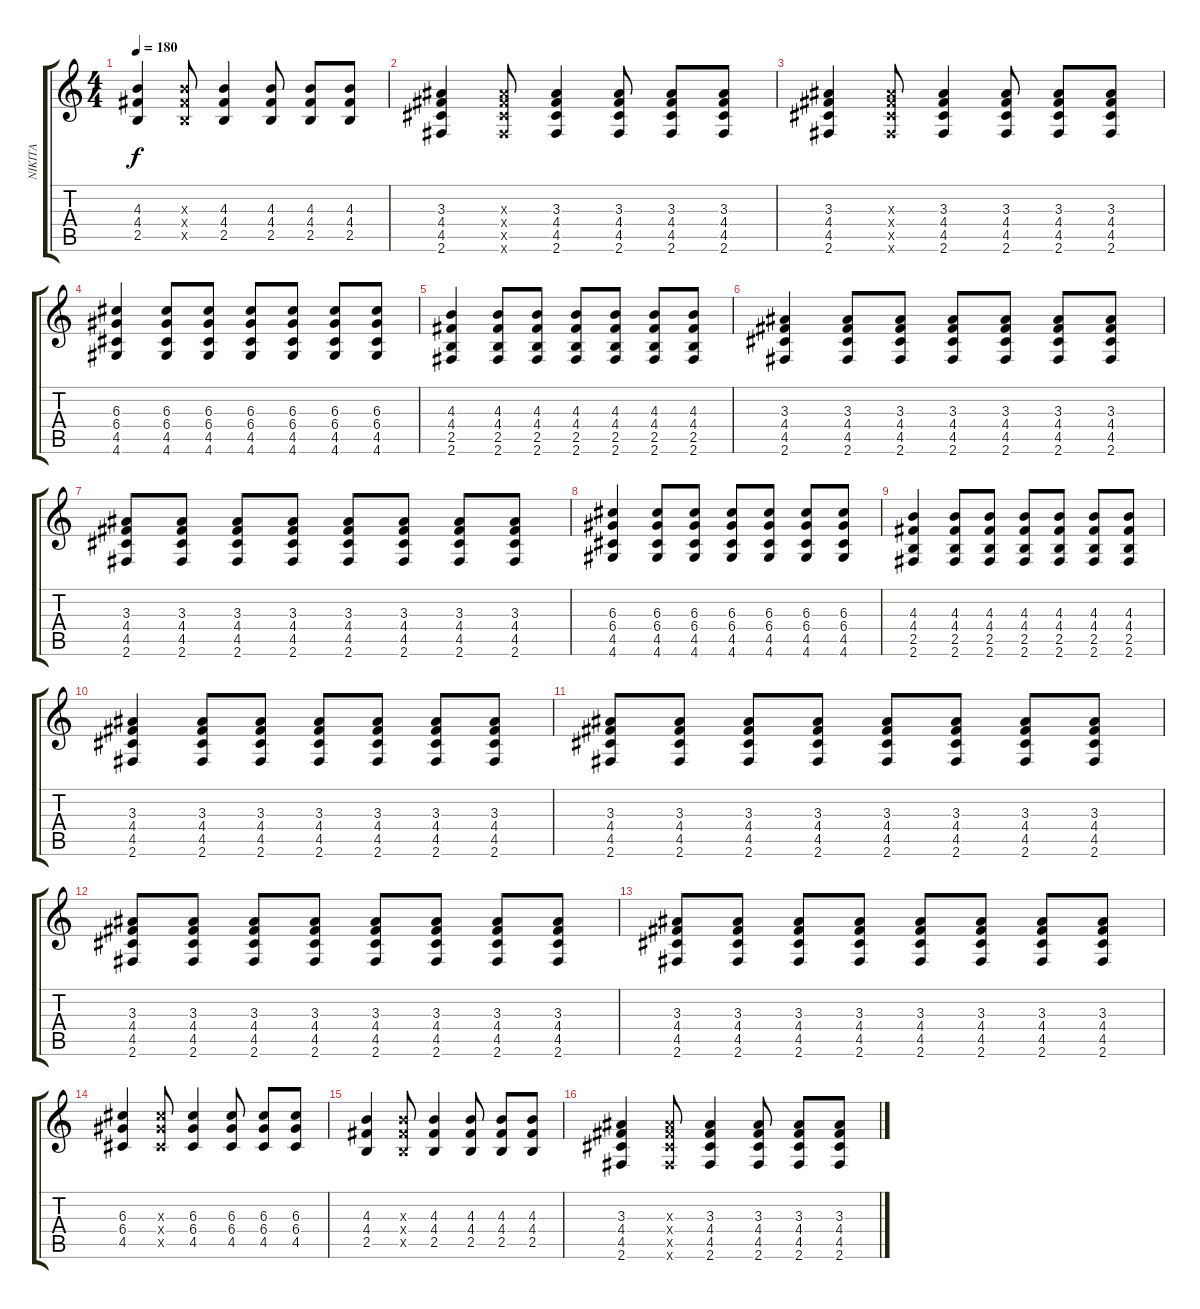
\track ("NIKITA" "NIKITA") {instrument acousticguitarsteel}
\staff {score tabs}
\tuning (E4 B3 G3 D3 A2 E2) {hide}
\ts (4 4)
\tempo 180
\clef g2
\ks c
(4.3 4.4 2.5).4{dy f} (4.3{x} 4.4{x} 2.5{x}).8 (4.3 4.4 2.5).4 (4.3 4.4 2.5).8 (4.3 4.4 2.5).8 (4.3 4.4 2.5).8 |
(3.3 4.4 4.5 2.6).4 (3.3{x} 4.4{x} 4.5{x} 2.6{x}).8 (3.3 4.4 4.5 2.6).4 (3.3 4.4 4.5 2.6).8 (3.3 4.4 4.5 2.6).8 (3.3 4.4 4.5 2.6).8 |
(3.3 4.4 4.5 2.6).4 (3.3{x} 4.4{x} 4.5{x} 2.6{x}).8 (3.3 4.4 4.5 2.6).4 (3.3 4.4 4.5 2.6).8 (3.3 4.4 4.5 2.6).8 (3.3 4.4 4.5 2.6).8 |
(6.3 6.4 4.5 4.6).4 (6.3 6.4 4.5 4.6).8 (6.3 6.4 4.5 4.6).8 (6.3 6.4 4.5 4.6).8 (6.3 6.4 4.5 4.6).8 (6.3 6.4 4.5 4.6).8 (6.3 6.4 4.5 4.6).8 |
(4.3 4.4 2.5 2.6).4 (4.3 4.4 2.5 2.6).8 (4.3 4.4 2.5 2.6).8 (4.3 4.4 2.5 2.6).8 (4.3 4.4 2.5 2.6).8 (4.3 4.4 2.5 2.6).8 (4.3 4.4 2.5 2.6).8 |
(3.3 4.4 4.5 2.6).4 (3.3 4.4 4.5 2.6).8 (3.3 4.4 4.5 2.6).8 (3.3 4.4 4.5 2.6).8 (3.3 4.4 4.5 2.6).8 (3.3 4.4 4.5 2.6).8 (3.3 4.4 4.5 2.6).8 |
(3.3 4.4 4.5 2.6).8 (3.3 4.4 4.5 2.6).8 (3.3 4.4 4.5 2.6).8 (3.3 4.4 4.5 2.6).8 (3.3 4.4 4.5 2.6).8 (3.3 4.4 4.5 2.6).8 (3.3 4.4 4.5 2.6).8 (3.3 4.4 4.5 2.6).8 |
(6.3 6.4 4.5 4.6).4 (6.3 6.4 4.5 4.6).8 (6.3 6.4 4.5 4.6).8 (6.3 6.4 4.5 4.6).8 (6.3 6.4 4.5 4.6).8 (6.3 6.4 4.5 4.6).8 (6.3 6.4 4.5 4.6).8 |
(4.3 4.4 2.5 2.6).4 (4.3 4.4 2.5 2.6).8 (4.3 4.4 2.5 2.6).8 (4.3 4.4 2.5 2.6).8 (4.3 4.4 2.5 2.6).8 (4.3 4.4 2.5 2.6).8 (4.3 4.4 2.5 2.6).8 |
(3.3 4.4 4.5 2.6).4 (3.3 4.4 4.5 2.6).8 (3.3 4.4 4.5 2.6).8 (3.3 4.4 4.5 2.6).8 (3.3 4.4 4.5 2.6).8 (3.3 4.4 4.5 2.6).8 (3.3 4.4 4.5 2.6).8 |
(3.3 4.4 4.5 2.6).8 (3.3 4.4 4.5 2.6).8 (3.3 4.4 4.5 2.6).8 (3.3 4.4 4.5 2.6).8 (3.3 4.4 4.5 2.6).8 (3.3 4.4 4.5 2.6).8 (3.3 4.4 4.5 2.6).8 (3.3 4.4 4.5 2.6).8 |
(3.3 4.4 4.5 2.6).8 (3.3 4.4 4.5 2.6).8 (3.3 4.4 4.5 2.6).8 (3.3 4.4 4.5 2.6).8 (3.3 4.4 4.5 2.6).8 (3.3 4.4 4.5 2.6).8 (3.3 4.4 4.5 2.6).8 (3.3 4.4 4.5 2.6).8 |
(3.3 4.4 4.5 2.6).8 (3.3 4.4 4.5 2.6).8 (3.3 4.4 4.5 2.6).8 (3.3 4.4 4.5 2.6).8 (3.3 4.4 4.5 2.6).8 (3.3 4.4 4.5 2.6).8 (3.3 4.4 4.5 2.6).8 (3.3 4.4 4.5 2.6).8 |
(6.3 6.4 4.5).4 (6.3{x} 6.4{x} 4.5{x}).8 (6.3 6.4 4.5).4 (6.3 6.4 4.5).8 (6.3 6.4 4.5).8 (6.3 6.4 4.5).8 |
(4.3 4.4 2.5).4 (4.3{x} 4.4{x} 2.5{x}).8 (4.3 4.4 2.5).4 (4.3 4.4 2.5).8 (4.3 4.4 2.5).8 (4.3 4.4 2.5).8 |
(3.3 4.4 4.5 2.6).4 (3.3{x} 4.4{x} 4.5{x} 2.6{x}).8 (3.3 4.4 4.5 2.6).4 (3.3 4.4 4.5 2.6).8 (3.3 4.4 4.5 2.6).8 (3.3 4.4 4.5 2.6).8
